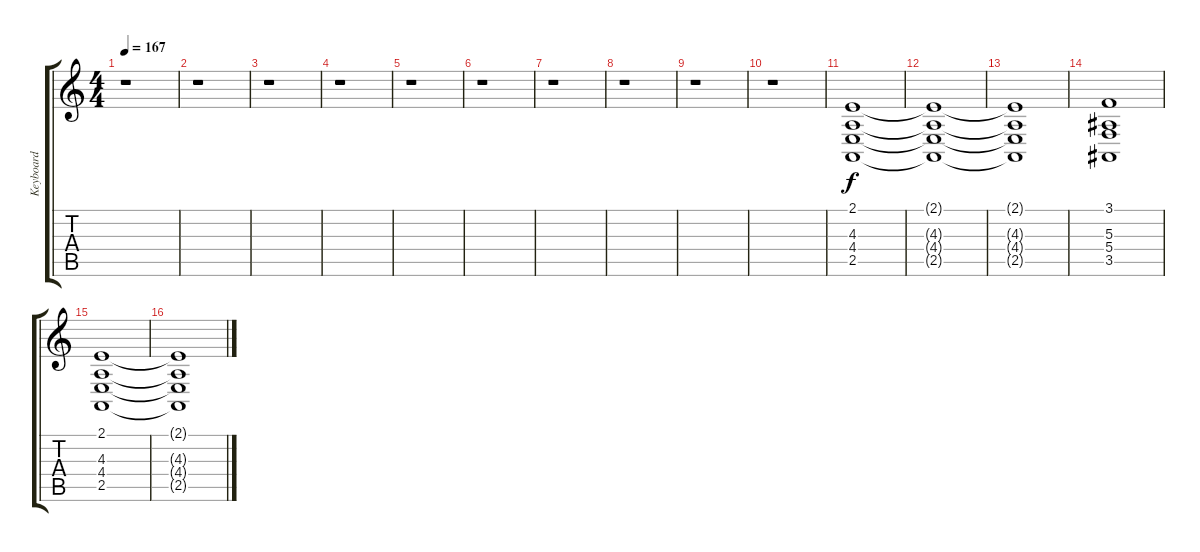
\track ("Keyboard" "Keyboard") {instrument choiraahs}
\staff {score tabs}
\tuning (D4 A3 F3 C3 G2 D2) {hide}
\ts (4 4)
\tempo 167
\clef g2
\ks c
r.1{dy f} |
r.1 |
r.1 |
r.1 |
r.1 |
r.1 |
r.1 |
r.1 |
r.1 |
r.1 |
(2.1 4.3 4.4 2.5).1 |
(2.1{t} 4.3{t} 4.4{t} 2.5{t}).1 |
(2.1{t} 4.3{t} 4.4{t} 2.5{t}).1 |
(3.1 5.3 5.4 3.5).1 |
(2.1 4.3 4.4 2.5).1 |
(2.1{t} 4.3{t} 4.4{t} 2.5{t}).1
